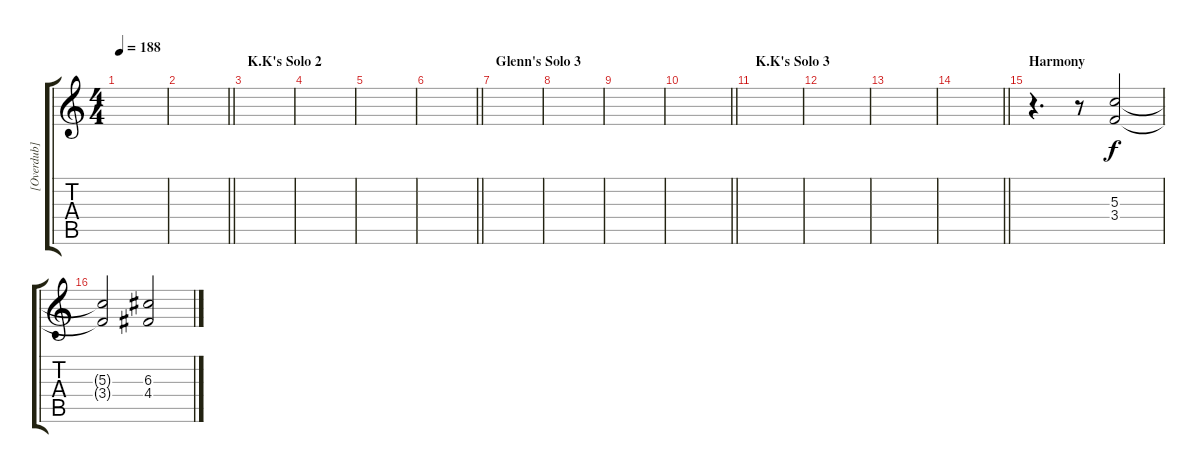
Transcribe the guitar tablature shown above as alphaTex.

\track ("[Overdub]" "[Overdub]") {instrument distortionguitar}
\staff {score tabs}
\tuning (E4 B3 G3 D3 A2 E2) {hide}
\ts (4 4)
\tempo 188
\clef g2
\ks c
|
\barLineRight lightlight
|
\section ("" "K.K's Solo 2")
|
|
|
\barLineRight lightlight
|
\section ("" "Glenn's Solo 3")
|
|
|
\barLineRight lightlight
|
\section ("" "K.K's Solo 3")
|
|
|
\barLineRight lightlight
|
\section ("" "Harmony")
r.4{d} r.8 (5.3 3.4).2{volume 14 balance 1} |
(5.3{t} 3.4{t}).2 (6.3 4.4).2
